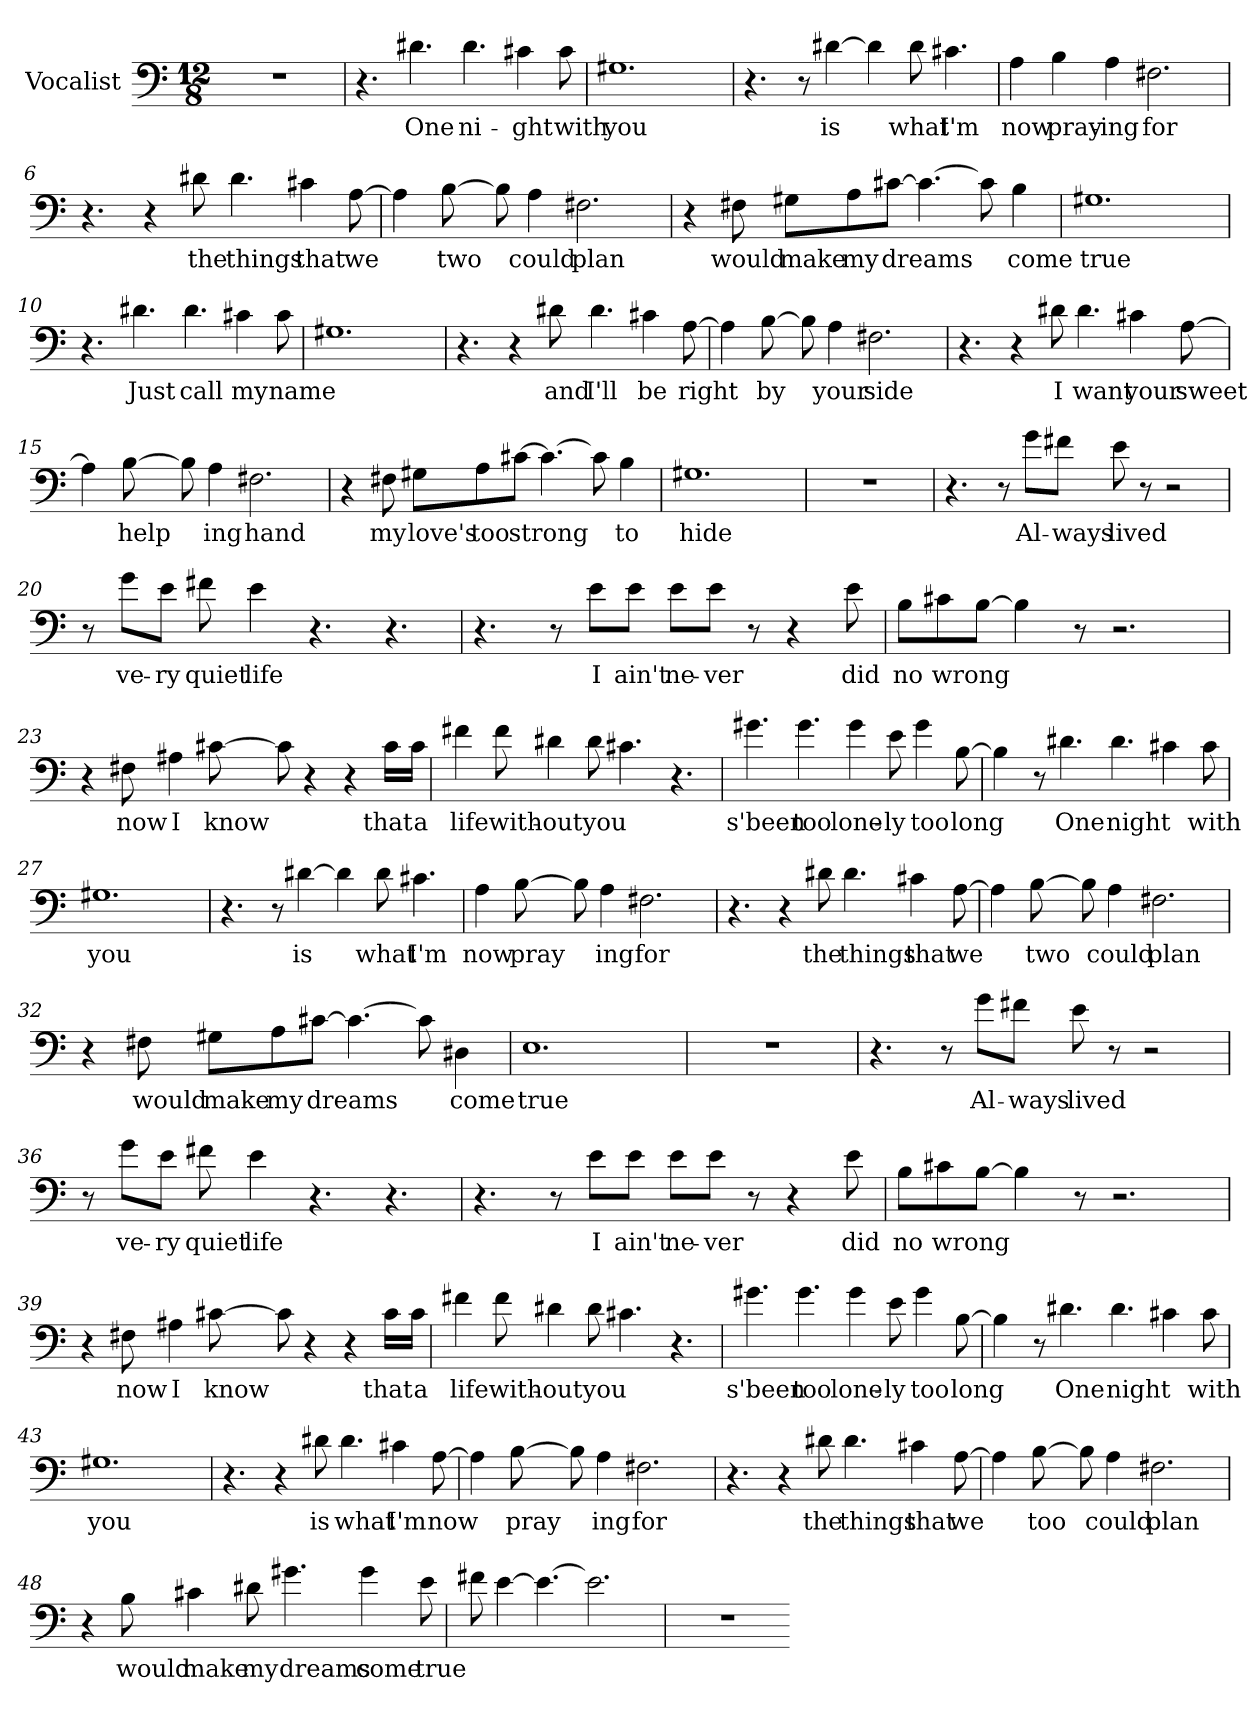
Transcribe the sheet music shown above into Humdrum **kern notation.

**kern	**text
*part1	*part1
*staff1	*staff1
*I"Vocalist	*
*clefF4	*
*M12/8	*
=1	=1
1.r	.
=2	=2
4.r	.
4.d#X	One
4.d#	ni-
4c#X	-ght
8c#	with
=3	=3
1.G#X	you
=4	=4
4.r	.
8r	.
[4d#X	is
4d#]	_
8d#	what
4.c#X	I'm
=5	=5
4A	now
4B	pray-
4A	-ing
2.F#X	for
=6	=6
4.r	.
4r	.
8d#X	the
4.d#	things
4c#X	that
[8A	we
=7	=7
4A]	_
[8B	two
8B]	_
4A	could
2.F#X	plan
=8	=8
4r	.
8F#X	would
8G#X\L	make
8A\	my
[8c#X\J	dreams
4.c#_	_
8c#]	_
4B	come
=9	=9
1.G#X	true
=10	=10
4.r	.
4.d#X	Just
4.d#	call
4c#X	my
8c#	name
=11	=11
1.G#X	_
=12	=12
4.r	.
4r	.
8d#X	and
4.d#	I'll
4c#X	be
[8A	right
=13	=13
4A]	_
[8B	by
8B]	_
4A	your
2.F#X	side
=14	=14
4.r	.
4r	.
8d#X	I
4.d#	want
4c#X	your
[8A	sweet
=15	=15
4A]	_
[8B	help-
8B]	_
4A	-ing
2.F#X	hand
=16	=16
4r	.
8F#X	my
8G#X\L	love's
8A\	too
[8c#X\J	strong
4.c#_	_
8c#]	_
4B	to
=17	=17
1.G#X	hide
=18	=18
1.r	.
=19	=19
4.r	.
8r	.
8g\L	Al-
8f#X\J	-ways
8e	lived
8r	.
2r	.
=20	=20
8r	.
8g\L	ve-
8e\J	-ry
8f#X	quiet
4e	life
4.r	.
4.r	.
=21	=21
4.r	.
8r	.
8e\L	I
8e\J	ain't
8e\L	ne-
8e\J	-ver
8r	.
4r	.
8e	did
=22	=22
8B\L	no
8c#X\	wrong
[8B\J	_
4B]	_
8r	.
2.r	.
=23	=23
4r	.
8F#X	now
4A#X	I
[8c#X	know
8c#]	_
4r	.
4r	.
16c#\LL	that
16c#\JJ	a
=24	=24
4f#X	life
8f#	with-
4d#X	-out
8d#	you
4.c#X	_
4.r	.
=25	=25
4.g#X	s'been
4.g#	too
4g#	lone-
8e	-ly
4g#	too
[8B	long
=26	=26
4B]	_
8r	.
4.d#X	One
4.d#	night
4c#X	_
8c#	with
=27	=27
1.G#X	you
=28	=28
4.r	.
8r	.
[4d#X	is
4d#]	_
8d#	what
4.c#X	I'm
=29	=29
4A	now
[8B	pray-
8B]	_
4A	-ing
2.F#X	for
=30	=30
4.r	.
4r	.
8d#X	the
4.d#	things
4c#X	that
[8A	we
=31	=31
4A]	_
[8B	two
8B]	_
4A	could
2.F#X	plan
=32	=32
4r	.
8F#X	would
8G#X\L	make
8A\	my
[8c#X\J	dreams
4.c#_	_
8c#]	_
4D#X	come
=33	=33
1.E	true
=34	=34
1.r	.
=35	=35
4.r	.
8r	.
8g\L	Al-
8f#X\J	-ways
8e	lived
8r	.
2r	.
=36	=36
8r	.
8g\L	ve-
8e\J	-ry
8f#X	quiet
4e	life
4.r	.
4.r	.
=37	=37
4.r	.
8r	.
8e\L	I
8e\J	ain't
8e\L	ne-
8e\J	-ver
8r	.
4r	.
8e	did
=38	=38
8B\L	no
8c#X\	wrong
[8B\J	_
4B]	_
8r	.
2.r	.
=39	=39
4r	.
8F#X	now
4A#X	I
[8c#X	know
8c#]	_
4r	.
4r	.
16c#\LL	that
16c#\JJ	a
=40	=40
4f#X	life
8f#	with-
4d#X	-out
8d#	you
4.c#X	_
4.r	.
=41	=41
4.g#X	s'been
4.g#	too
4g#	lone-
8e	-ly
4g#	too
[8B	long
=42	=42
4B]	_
8r	.
4.d#X	One
4.d#	night
4c#X	_
8c#	with
=43	=43
1.G#X	you
=44	=44
4.r	.
4r	.
8d#X	is
4.d#	what
4c#X	I'm
[8A	now
=45	=45
4A]	_
[8B	pray-
8B]	_
4A	-ing
2.F#X	for
=46	=46
4.r	.
4r	.
8d#X	the
4.d#	things
4c#X	that
[8A	we
=47	=47
4A]	_
[8B	too
8B]	_
4A	could
2.F#X	plan
=48	=48
4r	.
8B	would
4c#X	make
8d#X	my
4.g#X	dreams
4g#	come
8e	true
=49	=49
8f#X	_
[4e	_
4.e_	_
2.e]	_
=50	=50
1.r	.
=-	=-
*-	*-
